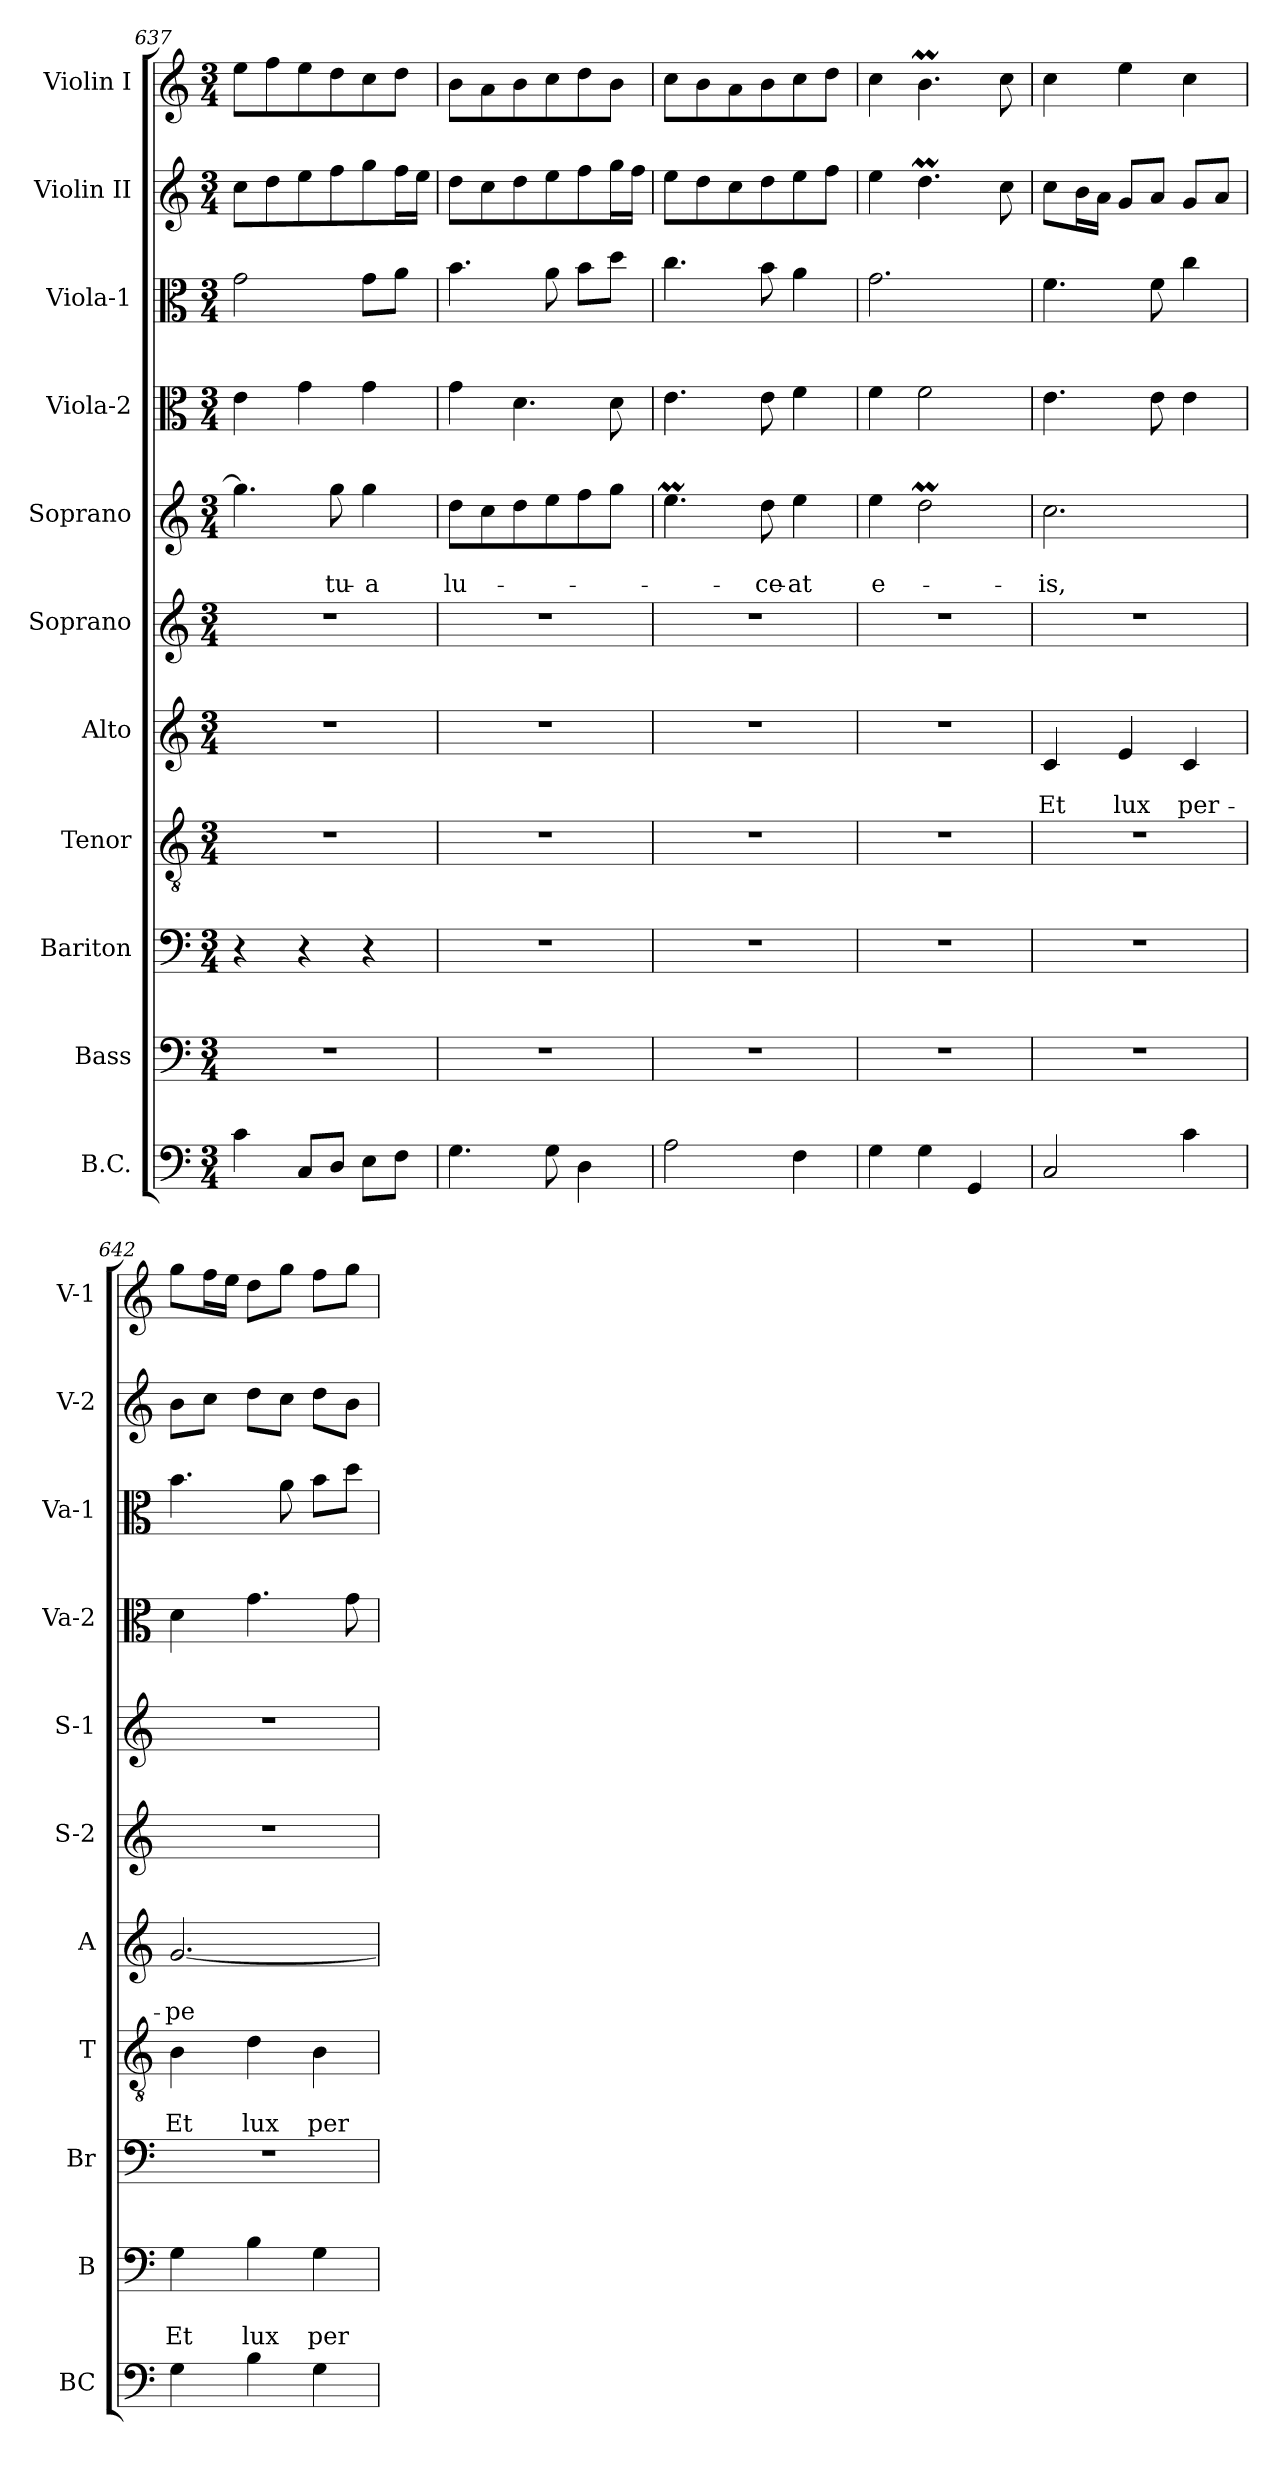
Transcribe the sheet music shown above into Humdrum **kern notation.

**kern	**kern	**text	**text	**kern	**kern	**text	**text	**kern	**text	**text	**kern	**kern	**text	**text	**kern	**kern	**kern	**kern
*part11	*part10	*part10	*part10	*part9	*part8	*part8	*part8	*part7	*part7	*part7	*part6	*part5	*part5	*part5	*part4	*part3	*part2	*part1
*staff11	*staff10	*staff10	*staff10	*staff9	*staff8	*staff8	*staff8	*staff7	*staff7	*staff7	*staff6	*staff5	*staff5	*staff5	*staff4	*staff3	*staff2	*staff1
*I"B.C.	*I"Bass	*	*	*I"Bariton	*I"Tenor	*	*	*I"Alto	*	*	*I"Soprano	*I"Soprano	*	*	*I"Viola-2	*I"Viola-1	*I"Violin II	*I"Violin I
*I'BC	*I'B	*	*	*I'Br	*I'T	*	*	*I'A	*	*	*I'S-2	*I'S-1	*	*	*I'Va-2	*I'Va-1	*I'V-2	*I'V-1
*clefF4	*clefF4	*	*	*clefF4	*clefGv2	*	*	*clefG2	*	*	*clefG2	*clefG2	*	*	*clefC3	*clefC3	*clefG2	*clefG2
*k[]	*k[]	*	*	*k[]	*k[]	*	*	*k[]	*	*	*k[]	*k[]	*	*	*k[]	*k[]	*k[]	*k[]
*C:	*C:	*	*	*C:	*C:	*	*	*C:	*	*	*C:	*C:	*	*	*C:	*C:	*C:	*C:
*M3/4	*M3/4	*	*	*M3/4	*M3/4	*	*	*M3/4	*	*	*M3/4	*M3/4	*	*	*M3/4	*M3/4	*M3/4	*M3/4
=637	=637	=637	=637	=637	=637	=637	=637	=637	=637	=637	=637	=637	=637	=637	=637	=637	=637	=637
4c\	2.r	.	.	4r	2.r	.	.	2.r	.	.	2.r	4.gg\]	.	.	4e\	2g\	8cc\L	8ee\L
.	.	.	.	.	.	.	.	.	.	.	.	.	.	.	.	.	8dd\	8ff\
8C/L	.	.	.	4r	.	.	.	.	.	.	.	.	.	.	4g\	.	8ee\	8ee\
!	!	!	!	!	!	!	!	!	!	!	!	!	!	!LO:LY:b	!	!	!	!
8D/J	.	.	.	.	.	.	.	.	.	.	.	8gg\	.	-tu-	.	.	8ff\	8dd\
!	!	!	!	!	!	!	!	!	!	!	!	!	!	!LO:LY:b	!	!	!	!
8E\L	.	.	.	4r	.	.	.	.	.	.	.	4gg\	.	-a	4g\	8g\L	8gg\	8cc\
8F\J	.	.	.	.	.	.	.	.	.	.	.	.	.	.	.	8a\J	16ff\L	8dd\J
.	.	.	.	.	.	.	.	.	.	.	.	.	.	.	.	.	16ee\JJ	.
=638	=638	=638	=638	=638	=638	=638	=638	=638	=638	=638	=638	=638	=638	=638	=638	=638	=638	=638
!	!	!	!	!	!	!	!	!	!	!	!	!	!	!LO:LY:b	!	!	!	!
4.G\	2.r	.	.	2.r	2.r	.	.	2.r	.	.	2.r	8dd\L	.	lu-	4g\	4.b\	8dd\L	8b\L
.	.	.	.	.	.	.	.	.	.	.	.	8cc\	.	.	.	.	8cc\	8a\
.	.	.	.	.	.	.	.	.	.	.	.	8dd\	.	.	4.d\	.	8dd\	8b\
8G\	.	.	.	.	.	.	.	.	.	.	.	8ee\	.	.	.	8a\	8ee\	8cc\
4D\	.	.	.	.	.	.	.	.	.	.	.	8ff\	.	.	.	8b\L	8ff\	8dd\
.	.	.	.	.	.	.	.	.	.	.	.	8gg\J	.	.	8d\	8dd\J	16gg\L	8b\J
.	.	.	.	.	.	.	.	.	.	.	.	.	.	.	.	.	16ff\JJ	.
=639	=639	=639	=639	=639	=639	=639	=639	=639	=639	=639	=639	=639	=639	=639	=639	=639	=639	=639
2A\	2.r	.	.	2.r	2.r	.	.	2.r	.	.	2.r	4.eem\	.	.	4.e\	4.cc\	8ee\L	8cc\L
.	.	.	.	.	.	.	.	.	.	.	.	.	.	.	.	.	8dd\	8b\
.	.	.	.	.	.	.	.	.	.	.	.	.	.	.	.	.	8cc\	8a\
!	!	!	!	!	!	!	!	!	!	!	!	!	!	!LO:LY:b	!	!	!	!
.	.	.	.	.	.	.	.	.	.	.	.	8dd\	.	-ce-	8e\	8b\	8dd\	8b\
!	!	!	!	!	!	!	!	!	!	!	!	!	!	!LO:LY:b	!	!	!	!
4F\	.	.	.	.	.	.	.	.	.	.	.	4ee\	.	-at	4f\	4a\	8ee\	8cc\
.	.	.	.	.	.	.	.	.	.	.	.	.	.	.	.	.	8ff\J	8dd\J
=640	=640	=640	=640	=640	=640	=640	=640	=640	=640	=640	=640	=640	=640	=640	=640	=640	=640	=640
!	!	!	!	!	!	!	!	!	!	!	!	!	!	!LO:LY:b	!	!	!	!
4G\	2.r	.	.	2.r	2.r	.	.	2.r	.	.	2.r	4ee\	.	e-	4f\	2.g\	4ee\	4cc\
4G\	.	.	.	.	.	.	.	.	.	.	.	2ddM\	.	.	2f\	.	4.ddM\	4.bm\
4GG/	.	.	.	.	.	.	.	.	.	.	.	.	.	.	.	.	.	.
.	.	.	.	.	.	.	.	.	.	.	.	.	.	.	.	.	8cc\	8cc\
!!LO:PB:g=z
=641	=641	=641	=641	=641	=641	=641	=641	=641	=641	=641	=641	=641	=641	=641	=641	=641	=641	=641
!	!	!	!	!	!	!	!	!	!	!LO:LY:b	!	!	!	!LO:LY:b	!	!	!	!
2C/	2.r	.	.	2.r	2.r	.	.	4c/	.	Et	2.r	2.cc\	.	-is,	4.e\	4.f\	8cc\L	4cc\
.	.	.	.	.	.	.	.	.	.	.	.	.	.	.	.	.	16b\L	.
.	.	.	.	.	.	.	.	.	.	.	.	.	.	.	.	.	16a\JJ	.
!	!	!	!	!	!	!	!	!	!	!LO:LY:b	!	!	!	!	!	!	!	!
.	.	.	.	.	.	.	.	4e/	.	lux	.	.	.	.	.	.	8g/L	4ee\
.	.	.	.	.	.	.	.	.	.	.	.	.	.	.	8e\	8f\	8a/J	.
!	!	!	!	!	!	!	!	!	!	!LO:LY:b	!	!	!	!	!	!	!	!
4c\	.	.	.	.	.	.	.	4c/	.	per-	.	.	.	.	4e\	4cc\	8g/L	4cc\
.	.	.	.	.	.	.	.	.	.	.	.	.	.	.	.	.	8a/J	.
=642	=642	=642	=642	=642	=642	=642	=642	=642	=642	=642	=642	=642	=642	=642	=642	=642	=642	=642
!	!	!	!LO:LY:b	!	!	!	!LO:LY:b	!	!	!LO:LY:b	!	!	!	!	!	!	!	!
4G\	4G\	.	Et	2.r	4B\	.	Et	[2.g/	.	-pe-	2.r	2.r	.	.	4d\	4.b\	8b\L	8gg\L
.	.	.	.	.	.	.	.	.	.	.	.	.	.	.	.	.	8cc\J	16ff\L
.	.	.	.	.	.	.	.	.	.	.	.	.	.	.	.	.	.	16ee\JJ
!	!	!	!LO:LY:b	!	!	!	!LO:LY:b	!	!	!	!	!	!	!	!	!	!	!
4B\	4B\	.	lux	.	4d\	.	lux	.	.	.	.	.	.	.	4.g\	.	8dd\L	8dd\L
.	.	.	.	.	.	.	.	.	.	.	.	.	.	.	.	8a\	8cc\J	8gg\J
!	!	!	!LO:LY:b	!	!	!	!LO:LY:b	!	!	!	!	!	!	!	!	!	!	!
4G\	4G\	.	per-	.	4B\	.	per-	.	.	.	.	.	.	.	.	8b\L	8dd\L	8ff\L
.	.	.	.	.	.	.	.	.	.	.	.	.	.	.	8g\	8dd\J	8b\J	8gg\J
=	=	=	=	=	=	=	=	=	=	=	=	=	=	=	=	=	=	=
*-	*-	*-	*-	*-	*-	*-	*-	*-	*-	*-	*-	*-	*-	*-	*-	*-	*-	*-
